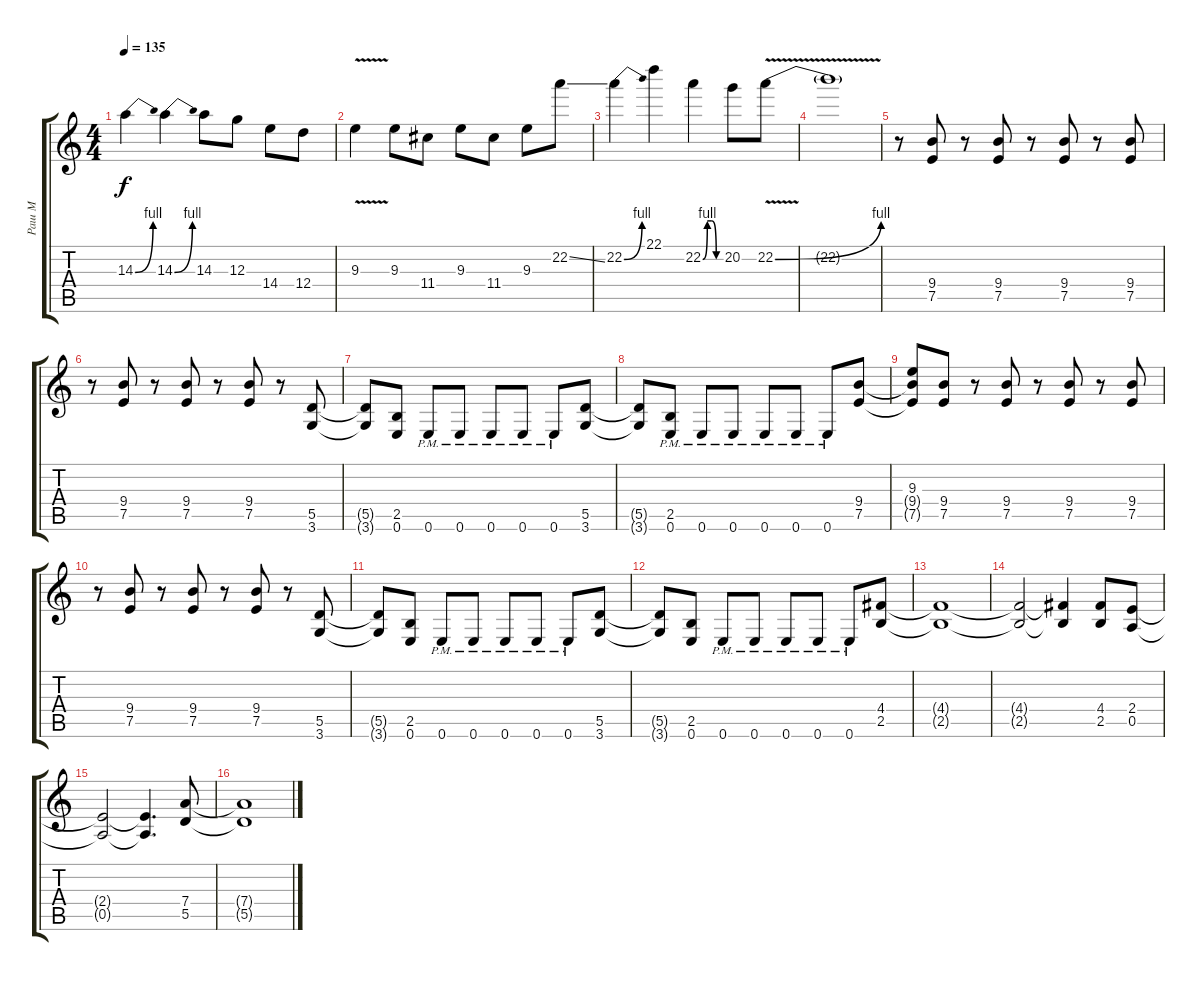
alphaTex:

\track ("Раш М" "Раш М") {instrument distortionguitar}
\staff {score tabs}
\tuning (E4 B3 G3 D3 A2 E2) {hide}
\ts (4 4)
\tempo 135
\clef g2
\ks c
14.3{be (bend 0 0 60 4)}.4{dy f} 14.3{be (bend 0 0 60 4)}.4 14.3.8 12.3.8 14.4.8 12.4.8 |
9.3{v}.4 9.3.8 11.4.8 9.3.8 11.4.8 9.3.8 22.2{ss}.8 |
22.2{be (bend 0 0 60 4)}.4 22.1.4 22.2{be (custom 0 0 15 4 30 4 45 0 60 0)}.4 20.2.8 22.2{be (bend 0 0 60 4) v}.8 |
22.2{t}.1 |
r.8 (9.4 7.5).8 r.8 (9.4 7.5).8 r.8 (9.4 7.5).8 r.8 (9.4 7.5).8 |
r.8 (9.4 7.5).8 r.8 (9.4 7.5).8 r.8 (9.4 7.5).8 r.8 (5.5 3.6).8 |
(5.5{t} 3.6{t}).8 (2.5 0.6).8 0.6{pm}.8 0.6{pm}.8 0.6{pm}.8 0.6{pm}.8 0.6{pm}.8 (5.5 3.6).8 |
(5.5{t} 3.6{t}).8 (2.5{pm} 0.6).8 0.6{pm}.8 0.6{pm}.8 0.6{pm}.8 0.6{pm}.8 0.6{pm}.8 (9.4 7.5).8 |
(9.3 9.4{t} 7.5{t}).8 (9.4 7.5).8 r.8 (9.4 7.5).8 r.8 (9.4 7.5).8 r.8 (9.4 7.5).8 |
r.8 (9.4 7.5).8 r.8 (9.4 7.5).8 r.8 (9.4 7.5).8 r.8 (5.5 3.6).8 |
(5.5{t} 3.6{t}).8 (2.5 0.6).8 0.6{pm}.8 0.6{pm}.8 0.6{pm}.8 0.6{pm}.8 0.6{pm}.8 (5.5 3.6).8 |
(5.5{t} 3.6{t}).8 (2.5 0.6).8 0.6{pm}.8 0.6{pm}.8 0.6{pm}.8 0.6{pm}.8 0.6{pm}.8 (4.4 2.5).8 |
(4.4{t} 2.5{t}).1 |
(4.4{t} 2.5{t}).2 (4.4{t} 2.5{t}).4 (4.4 2.5).8 (2.4 0.5).8 |
(2.4{t} 0.5{t}).2 (2.4{t} 0.5{t}).4{d} (7.4 5.5).8 |
(7.4{t} 5.5{t}).1
